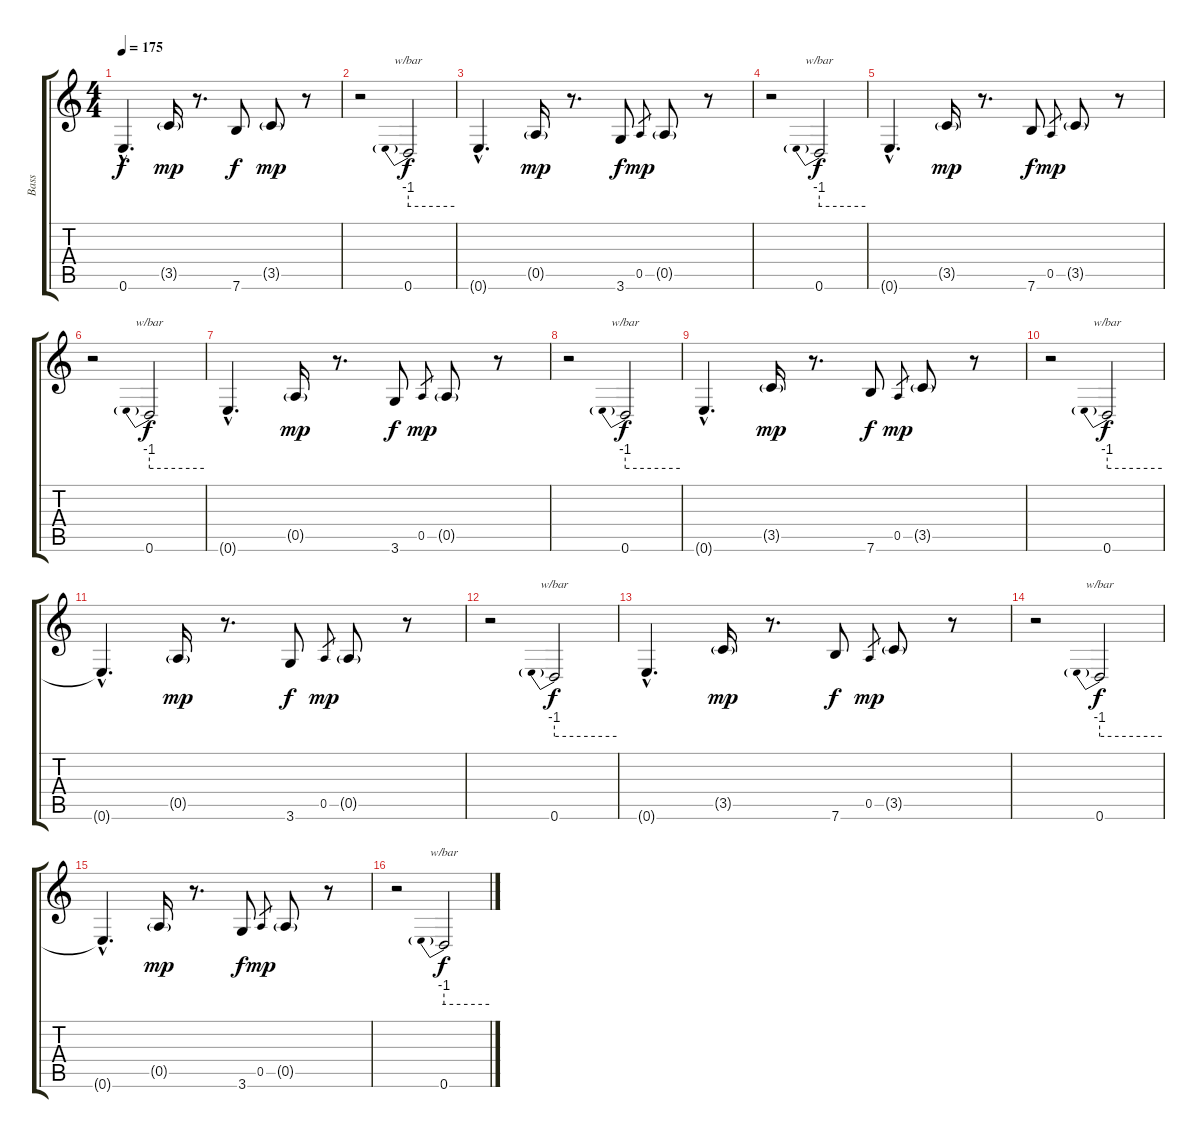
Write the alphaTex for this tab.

\track ("Bass" "Bass") {instrument electricbassfinger}
\staff {score tabs}
\tuning (E4 B3 G3 D3 A2 E2) {hide}
\ts (4 4)
\tempo 175
\clef g2
\ks c
0.6{hac t}.4{d dy f} 3.5{g}.16{dy mp} r.8{d} 7.6.8{dy f} 3.5{g}.8{dy mp} r.8 |
r.2 0.6.2{tbe (predive default 0 -4 60 -4) dy f} |
0.6{hac t}.4{d} 0.5{g}.16{dy mp} r.8{d} 3.6.8{dy f} 0.5.8{gr dy mp} 0.5{g}.8 r.8 |
r.2 0.6.2{tbe (predive default 0 -4 60 -4) dy f} |
0.6{hac t}.4{d} 3.5{g}.16{dy mp} r.8{d} 7.6.8{dy f} 0.5.8{gr dy mp} 3.5{g}.8 r.8 |
r.2 0.6.2{tbe (predive default 0 -4 60 -4) dy f} |
0.6{hac t}.4{d} 0.5{g}.16{dy mp} r.8{d} 3.6.8{dy f} 0.5.8{gr dy mp} 0.5{g}.8 r.8 |
r.2 0.6.2{tbe (predive default 0 -4 60 -4) dy f} |
0.6{hac t}.4{d} 3.5{g}.16{dy mp} r.8{d} 7.6.8{dy f} 0.5.8{gr dy mp} 3.5{g}.8 r.8 |
r.2 0.6.2{tbe (predive default 0 -4 60 -4) dy f} |
0.6{hac t}.4{d} 0.5{g}.16{dy mp} r.8{d} 3.6.8{dy f} 0.5.8{gr dy mp} 0.5{g}.8 r.8 |
r.2 0.6.2{tbe (predive default 0 -4 60 -4) dy f} |
0.6{hac t}.4{d} 3.5{g}.16{dy mp} r.8{d} 7.6.8{dy f} 0.5.8{gr dy mp} 3.5{g}.8 r.8 |
r.2 0.6.2{tbe (predive default 0 -4 60 -4) dy f} |
0.6{hac t}.4{d} 0.5{g}.16{dy mp} r.8{d} 3.6.8{dy f} 0.5.8{gr dy mp} 0.5{g}.8 r.8 |
r.2 0.6.2{tbe (predive default 0 -4 60 -4) dy f}
